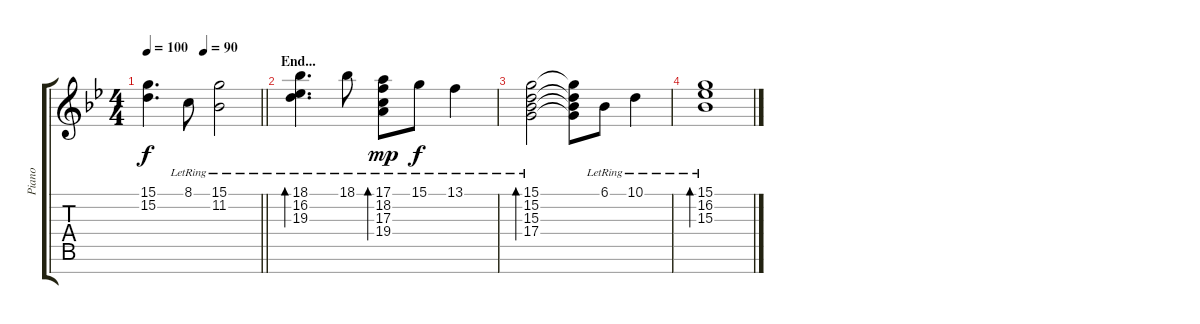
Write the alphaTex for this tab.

\track ("Piano" "Piano") {instrument acousticgrandpiano}
\staff {score tabs}
\tuning (E4 B3 G3 D3 A2 E2 B1) {hide}
\ts (4 4)
\tempo 100
\tempo (90 0.5)
\clef g2
\barLineRight lightlight
\ks bb
(15.1{t} 15.2{t}).4{d dy f} 8.1{lr}.8 (15.1{lr} 11.2{lr}).2 |
\section ("" "End...")
(18.1{lr} 16.2{lr} 19.3{lr}).4{d bd 60} 18.1{lr}.8 (17.1{lr} 18.2{lr} 17.3{lr} 19.4{lr}).8{bd 60 dy mp} 15.1{lr}.8{dy f} 13.1{lr}.4 |
(15.1{lr} 15.2{lr} 15.3{lr} 17.4{lr}).2{bd 60} (15.1{t} 15.2{t} 15.3{t} 17.4{t}).8 6.1{lr}.8 10.1{lr}.4 |
(15.1{lr} 16.2{lr} 15.3{lr}).1{bd 60}
